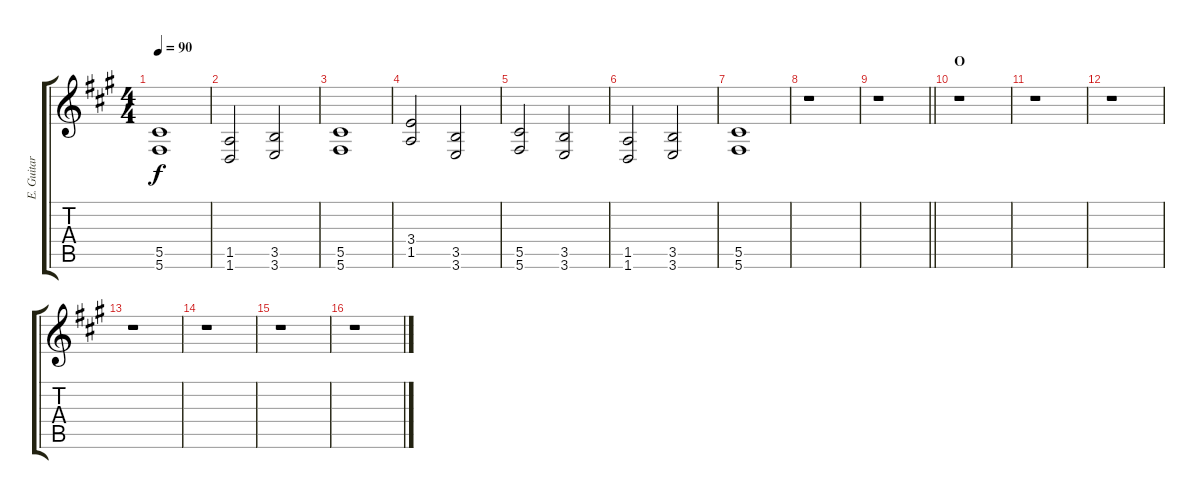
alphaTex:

\track ("E. Guitar I" "E. Guitar ") {instrument overdrivenguitar}
\staff {score tabs}
\tuning (Eb4 Bb3 Gb3 Db3 Ab2 Db2) {hide}
\ts (4 4)
\tempo 90
\clef g2
\ks a
(5.5 5.6).1{dy f} |
(1.5 1.6).2 (3.5 3.6).2 |
(5.5 5.6).1 |
(3.4 1.5).2 (3.5 3.6).2 |
(5.5 5.6).2 (3.5 3.6).2 |
(1.5 1.6).2 (3.5 3.6).2 |
(5.5 5.6).1 |
r.1 |
\barLineRight lightlight
r.1 |
\section ("" "O")
r.1 |
r.1 |
r.1 |
r.1 |
r.1 |
r.1 |
r.1
